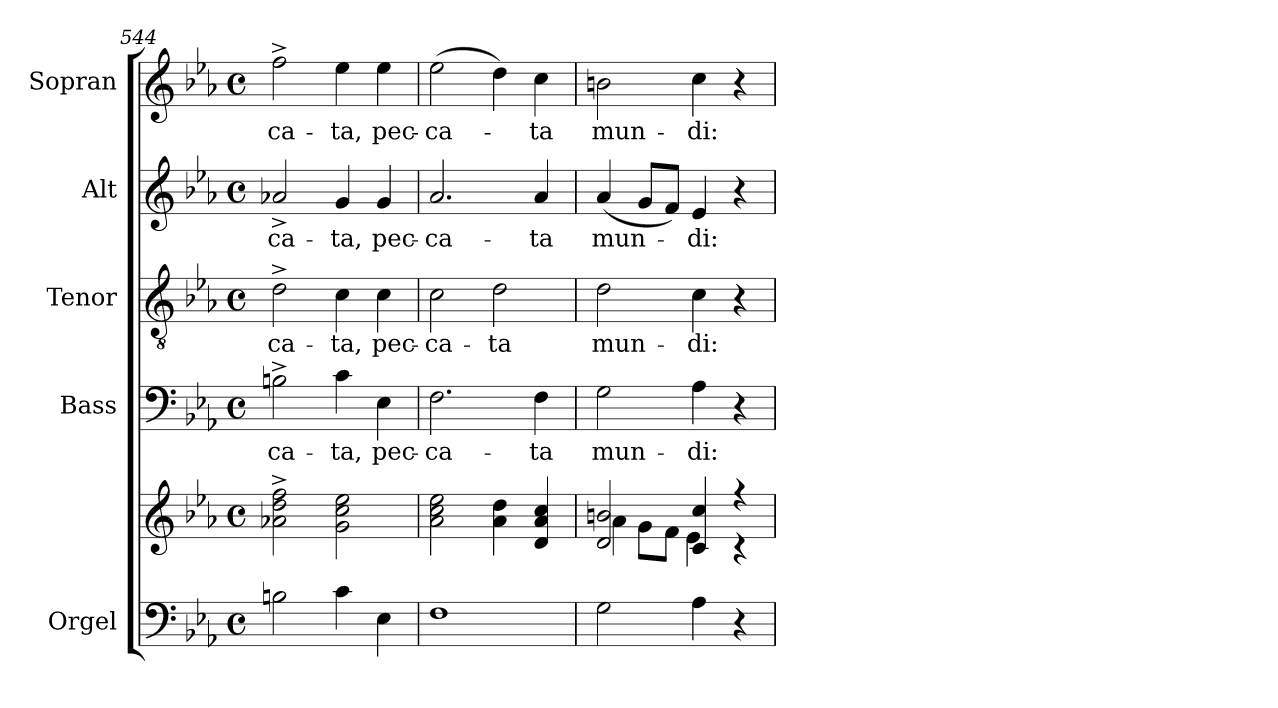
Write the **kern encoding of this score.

**kern	**kern	**kern	**text	**kern	**text	**kern	**text	**kern	**text
*part5	*part5	*part4	*part4	*part3	*part3	*part2	*part2	*part1	*part1
*staff6	*staff5	*staff4	*staff4	*staff3	*staff3	*staff2	*staff2	*staff1	*staff1
*I"Orgel	*	*I"Bass	*	*I"Tenor	*	*I"Alt	*	*I"Sopran	*
*I'Org.	*	*I'B.	*	*I'T.	*	*I'A.	*	*I'S.	*
*clefF4	*clefG2	*clefF4	*	*clefGv2	*	*clefG2	*	*clefG2	*
*k[b-e-a-]	*k[b-e-a-]	*k[b-e-a-]	*	*k[b-e-a-]	*	*k[b-e-a-]	*	*k[b-e-a-]	*
*E-:	*E-:	*E-:	*	*E-:	*	*E-:	*	*E-:	*
*M4/4	*M4/4	*M4/4	*	*M4/4	*	*M4/4	*	*M4/4	*
*met(c)	*met(c)	*met(c)	*	*met(c)	*	*met(c)	*	*met(c)	*
=544	=544	=544	=544	=544	=544	=544	=544	=544	=544
!	!	!	!LO:LY:b	!	!LO:LY:b	!	!LO:LY:b	!	!LO:LY:b
2Bn\	2a-X\^> 2dd\^> 2ff\^>	2Bn^>\	-ca-	2d^>\	-ca-	2a-X^>/	-ca-	2ff^>\	-ca-
!	!	!	!LO:LY:b	!	!LO:LY:b	!	!LO:LY:b	!	!LO:LY:b
4c\	2g\ 2cc\ 2ee-\	4c\	-ta,	4c\	-ta,	4g/	-ta,	4ee-\	-ta,
!	!	!	!LO:LY:b	!	!LO:LY:b	!	!LO:LY:b	!	!LO:LY:b
4E-\	.	4E-\	pec-	4c\	pec-	4g/	pec-	4ee-\	pec-
=545	=545	=545	=545	=545	=545	=545	=545	=545	=545
!	!	!	!LO:LY:b	!	!LO:LY:b	!	!LO:LY:b	!	!LO:LY:b
1F	2a-\ 2cc\ 2ee-\	2.F\	-ca-	2c\	-ca-	2.a-/	-ca-	(>2ee-\	-ca-
!	!	!	!	!	!LO:LY:b	!	!	!	!
.	4a-\ 4dd\	.	.	2d\	-ta	.	.	4dd\)	.
!	!	!	!LO:LY:b	!	!	!	!LO:LY:b	!	!LO:LY:b
.	4d/ 4a-/ 4cc/	4F\	-ta	.	.	4a-/	-ta	4cc\	-ta
=546	=546	=546	=546	=546	=546	=546	=546	=546	=546
*	*^	*	*	*	*	*	*	*	*
!	!	!	!	!LO:LY:b	!	!LO:LY:b	!	!LO:LY:b	!	!LO:LY:b
2G\	2d/ 2bn/	4a-\	2G\	mun-	2d\	mun-	(<4a-/	mun-	2bn\	mun-
.	.	8g\L	.	.	.	.	8g/L	.	.	.
.	.	8f\J	.	.	.	.	8f/J)	.	.	.
!	!	!	!	!LO:LY:b	!	!LO:LY:b	!	!LO:LY:b	!	!LO:LY:b
4A-\	4c/ 4cc/	4e-\	4A-\	-di:	4c\	-di:	4e-/	-di:	4cc\	-di:
4r	4r	4r	4r	.	4r	.	4r	.	4r	.
*	*v	*v	*	*	*	*	*	*	*	*
=	=	=	=	=	=	=	=	=	=
*-	*-	*-	*-	*-	*-	*-	*-	*-	*-
